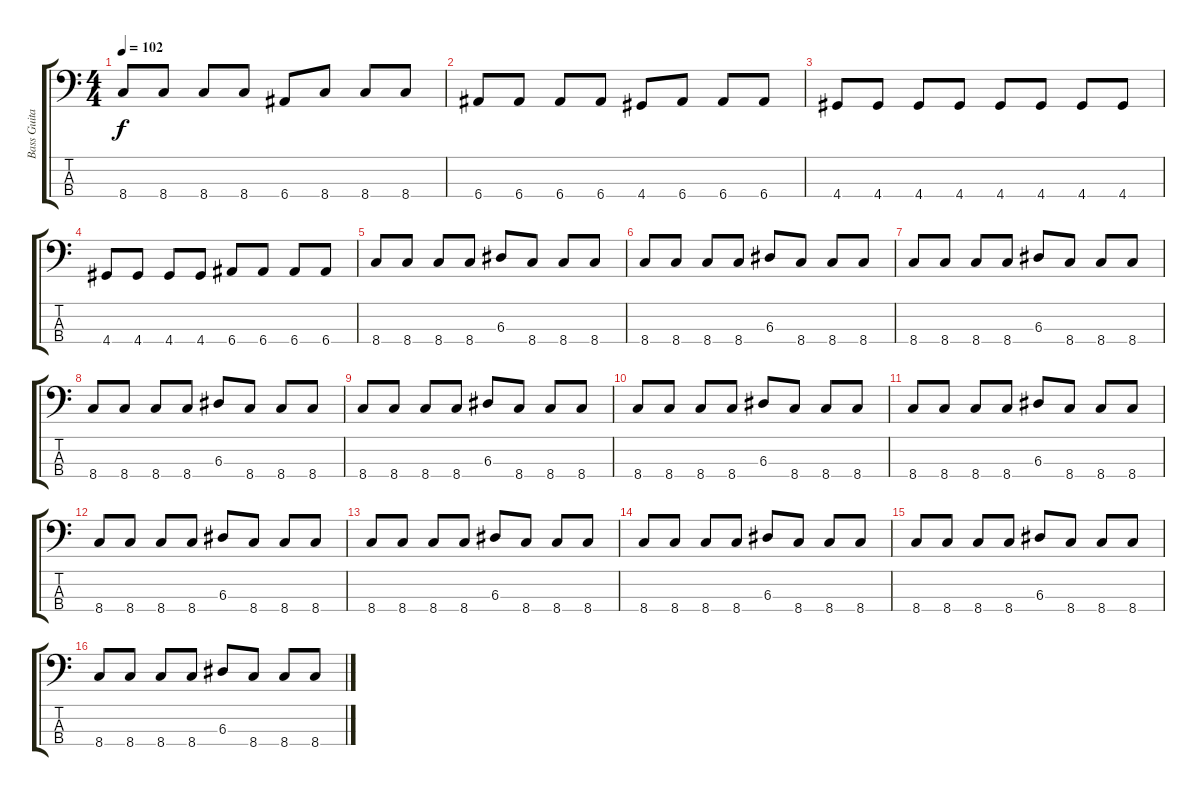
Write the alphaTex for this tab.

\track ("Bass Guitar" "Bass Guita") {instrument electricbassfinger}
\staff {score tabs}
\tuning (G2 D2 A1 E1) {hide}
\ts (4 4)
\tempo 102
\clef f4
\ks c
8.4.8{dy f} 8.4.8 8.4.8 8.4.8 6.4.8 8.4.8 8.4.8 8.4.8 |
6.4.8 6.4.8 6.4.8 6.4.8 4.4.8 6.4.8 6.4.8 6.4.8 |
4.4.8 4.4.8 4.4.8 4.4.8 4.4.8 4.4.8 4.4.8 4.4.8 |
4.4.8 4.4.8 4.4.8 4.4.8 6.4.8 6.4.8 6.4.8 6.4.8 |
8.4.8 8.4.8 8.4.8 8.4.8 6.3.8 8.4.8 8.4.8 8.4.8 |
8.4.8 8.4.8 8.4.8 8.4.8 6.3.8 8.4.8 8.4.8 8.4.8 |
8.4.8 8.4.8 8.4.8 8.4.8 6.3.8 8.4.8 8.4.8 8.4.8 |
8.4.8 8.4.8 8.4.8 8.4.8 6.3.8 8.4.8 8.4.8 8.4.8 |
8.4.8 8.4.8 8.4.8 8.4.8 6.3.8 8.4.8 8.4.8 8.4.8 |
8.4.8 8.4.8 8.4.8 8.4.8 6.3.8 8.4.8 8.4.8 8.4.8 |
8.4.8 8.4.8 8.4.8 8.4.8 6.3.8 8.4.8 8.4.8 8.4.8 |
8.4.8 8.4.8 8.4.8 8.4.8 6.3.8 8.4.8 8.4.8 8.4.8 |
8.4.8 8.4.8 8.4.8 8.4.8 6.3.8 8.4.8 8.4.8 8.4.8 |
8.4.8 8.4.8 8.4.8 8.4.8 6.3.8 8.4.8 8.4.8 8.4.8 |
8.4.8 8.4.8 8.4.8 8.4.8 6.3.8 8.4.8 8.4.8 8.4.8 |
8.4.8 8.4.8 8.4.8 8.4.8 6.3.8 8.4.8 8.4.8 8.4.8
